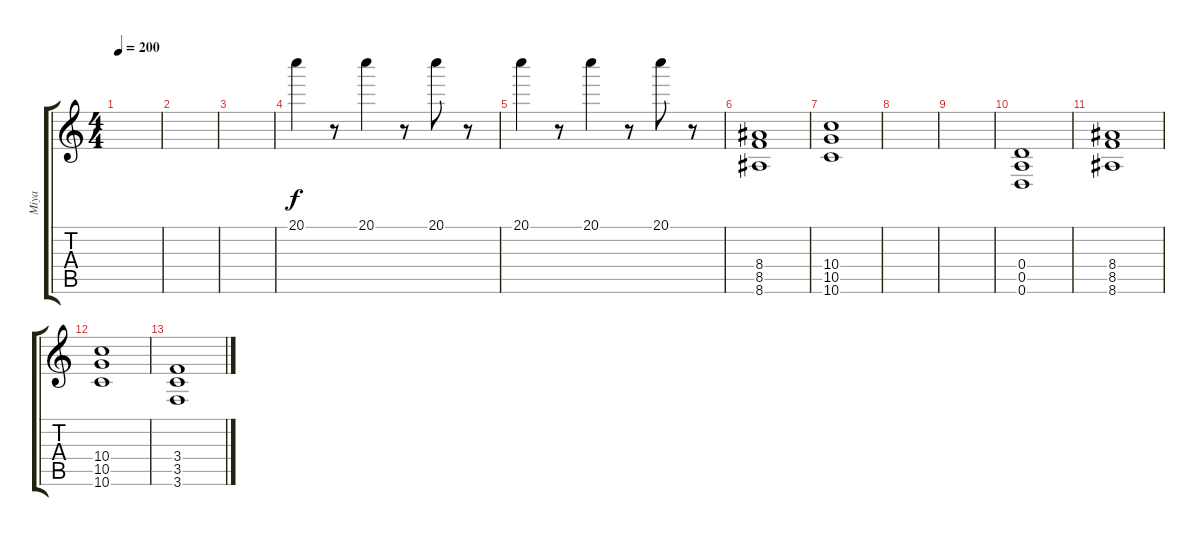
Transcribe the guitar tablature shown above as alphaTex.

\track ("Miya" "Miya") {instrument overdrivenguitar}
\staff {score tabs}
\tuning (E4 B3 G3 D3 A2 D2) {hide}
\ts (4 4)
\tempo 200
\clef g2
\ks c
|
|
|
20.1.4 r.8 20.1.4 r.8 20.1.8 r.8 |
20.1.4 r.8 20.1.4 r.8 20.1.8 r.8 |
(8.4 8.5 8.6).1{volume 13} |
(10.4 10.5 10.6).1 |
|
|
(0.4 0.5 0.6).1 |
(8.4 8.5 8.6).1 |
(10.4 10.5 10.6).1 |
(3.4 3.5 3.6).1
